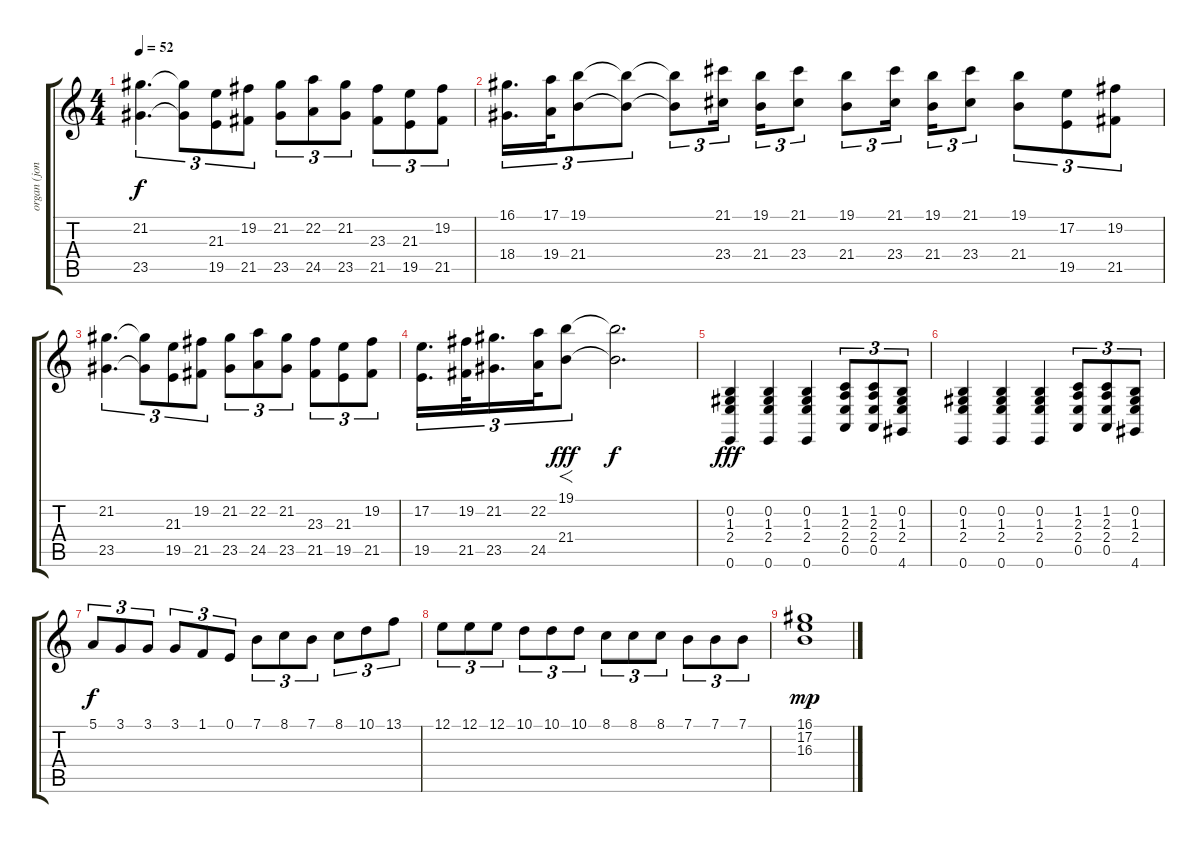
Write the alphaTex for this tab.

\track ("organ (jonny)" "organ (jon") {instrument drawbarorgan}
\staff {score tabs}
\tuning (E4 B3 G3 D3 A2 E2) {hide}
\ts (4 4)
\tempo 52
\clef g2
\ks c
(21.2 23.5).4{d tu (3 2) dy f} (21.2{t} 23.5{t}).8{tu (3 2)} (21.3 19.5).8{tu (3 2)} (19.2 21.5).8{tu (3 2)} (21.2 23.5).8{tu (3 2)} (22.2 24.5).8{tu (3 2)} (21.2 23.5).8{tu (3 2)} (23.3 21.5).8{tu (3 2)} (21.3 19.5).8{tu (3 2)} (19.2 21.5).8{tu (3 2)} |
(16.1 18.4).16{d tu (3 2)} (17.1 19.4).32{tu (3 2)} (19.1 21.4).8{tu (3 2)} (19.1{t} 21.4{t}).8{tu (3 2)} (19.1{t} 21.4{t}).8{tu (3 2)} (21.1 23.4).16{tu (3 2)} (19.1 21.4).16{tu (3 2)} (21.1 23.4).8{tu (3 2)} (19.1 21.4).8{tu (3 2)} (21.1 23.4).16{tu (3 2)} (19.1 21.4).16{tu (3 2)} (21.1 23.4).8{tu (3 2)} (19.1 21.4).8{tu (3 2)} (17.2 19.5).8{tu (3 2)} (19.2 21.5).8{tu (3 2)} |
(21.2 23.5).4{d tu (3 2)} (21.2{t} 23.5{t}).8{tu (3 2)} (21.3 19.5).8{tu (3 2)} (19.2 21.5).8{tu (3 2)} (21.2 23.5).8{tu (3 2)} (22.2 24.5).8{tu (3 2)} (21.2 23.5).8{tu (3 2)} (23.3 21.5).8{tu (3 2)} (21.3 19.5).8{tu (3 2)} (19.2 21.5).8{tu (3 2)} |
(17.2 19.5).16{d tu (3 2)} (19.2 21.5).32{tu (3 2)} (21.2 23.5).16{d tu (3 2)} (22.2 24.5).32{tu (3 2)} (19.1 21.4).8{f tu (3 2) dy fff} (19.1{t} 21.4{t}).2{d dy f} |
(0.2 1.3 2.4 0.6).4{dy fff volume 12} (0.2 1.3 2.4 0.6).4 (0.2 1.3 2.4 0.6).4 (1.2 2.3 2.4 0.5).8{tu (3 2)} (1.2 2.3 2.4 0.5).8{tu (3 2)} (0.2 1.3 2.4 4.6).8{tu (3 2)} |
(0.2 1.3 2.4 0.6).4 (0.2 1.3 2.4 0.6).4 (0.2 1.3 2.4 0.6).4 (1.2 2.3 2.4 0.5).8{tu (3 2)} (1.2 2.3 2.4 0.5).8{tu (3 2)} (0.2 1.3 2.4 4.6).8{tu (3 2)} |
5.1.8{tu (3 2) dy f} 3.1.8{tu (3 2)} 3.1.8{tu (3 2)} 3.1.8{tu (3 2)} 1.1.8{tu (3 2)} 0.1.8{tu (3 2)} 7.1.8{tu (3 2)} 8.1.8{tu (3 2)} 7.1.8{tu (3 2)} 8.1.8{tu (3 2)} 10.1.8{tu (3 2)} 13.1.8{tu (3 2)} |
12.1.8{tu (3 2)} 12.1.8{tu (3 2)} 12.1.8{tu (3 2)} 10.1.8{tu (3 2)} 10.1.8{tu (3 2)} 10.1.8{tu (3 2)} 8.1.8{tu (3 2)} 8.1.8{tu (3 2)} 8.1.8{tu (3 2)} 7.1.8{tu (3 2)} 7.1.8{tu (3 2)} 7.1.8{tu (3 2)} |
(16.1 17.2 16.3).1{dy mp}
